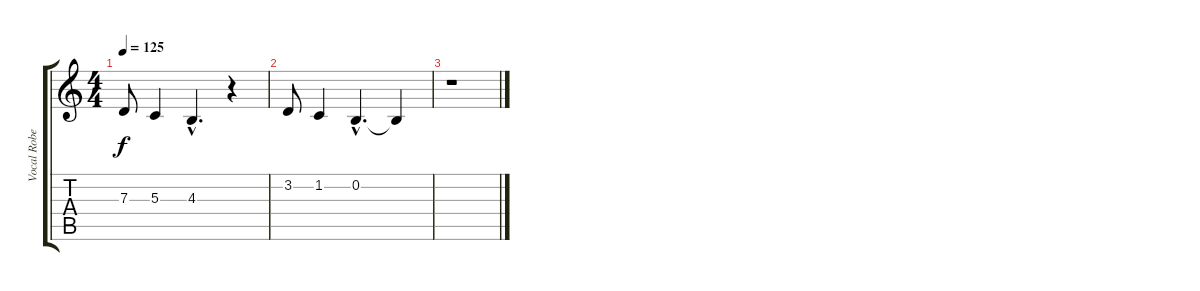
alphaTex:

\track ("Vocal Robert" "Vocal Robe") {instrument flute}
\staff {score tabs}
\tuning (E4 B3 G3 D3 A2 E2) {hide}
\ts (4 4)
\tempo 125
\clef g2
\ks c
7.3.8{dy f} 5.3.4 4.3{hac}.4{d} r.4 |
3.2.8 1.2.4 0.2{hac}.4{d} 0.2{t}.4 |
r.1
